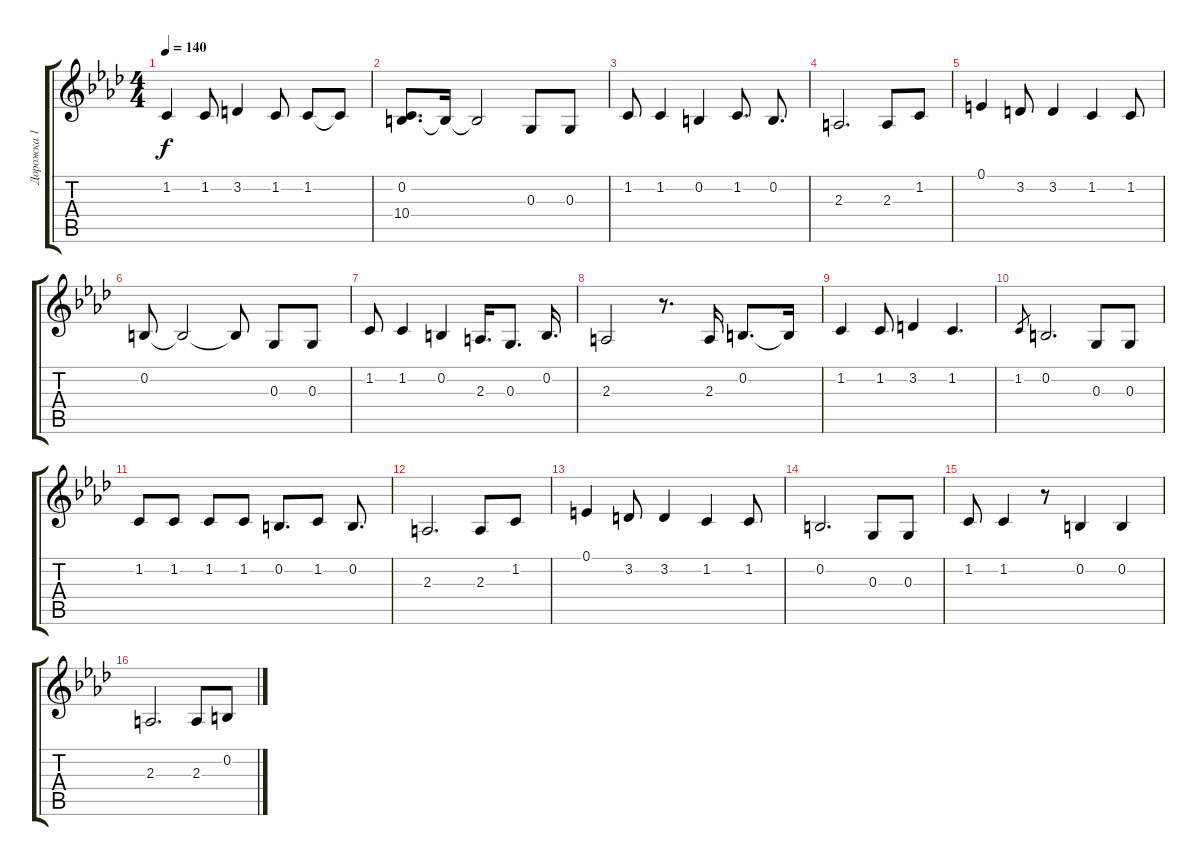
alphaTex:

\track ("Дорожка 1" "Дорожка 1") {instrument electricpiano1}
\staff {score tabs}
\tuning (E4 B3 G3 D3 A2 E2) {hide}
\ts (4 4)
\tempo 140
\clef g2
\ks ab
1.2.4{dy f} 1.2.8 3.2.4 1.2.8 1.2.8 1.2{t}.8 |
(0.2 10.4).8{d} 0.2{t}.16 0.2{t}.2 0.3.8 0.3.8 |
1.2.8 1.2.4 0.2.4 1.2.8{d} 0.2.8{d} |
2.3.2{d} 2.3.8 1.2.8 |
0.1.4 3.2.8 3.2.4 1.2.4 1.2.8 |
0.2.8 0.2{t}.2 0.2{t}.8 0.3.8 0.3.8 |
1.2.8 1.2.4 0.2.4 2.3.16{d} 0.3.8{d} 0.2.16{d} |
2.3.2 r.8{d} 2.3.16 0.2.8{d} 0.2{t}.16 |
1.2.4 1.2.8 3.2.4 1.2.4{d} |
1.2.8{gr} 0.2.2{d} 0.3.8 0.3.8 |
1.2.8 1.2.8 1.2.8 1.2.8 0.2.8{d} 1.2.8 0.2.8{d} |
2.3.2{d} 2.3.8 1.2.8 |
0.1.4 3.2.8 3.2.4 1.2.4 1.2.8 |
0.2.2{d} 0.3.8 0.3.8 |
1.2.8 1.2.4 r.8 0.2.4 0.2.4 |
2.3.2{d} 2.3.8 0.2.8
